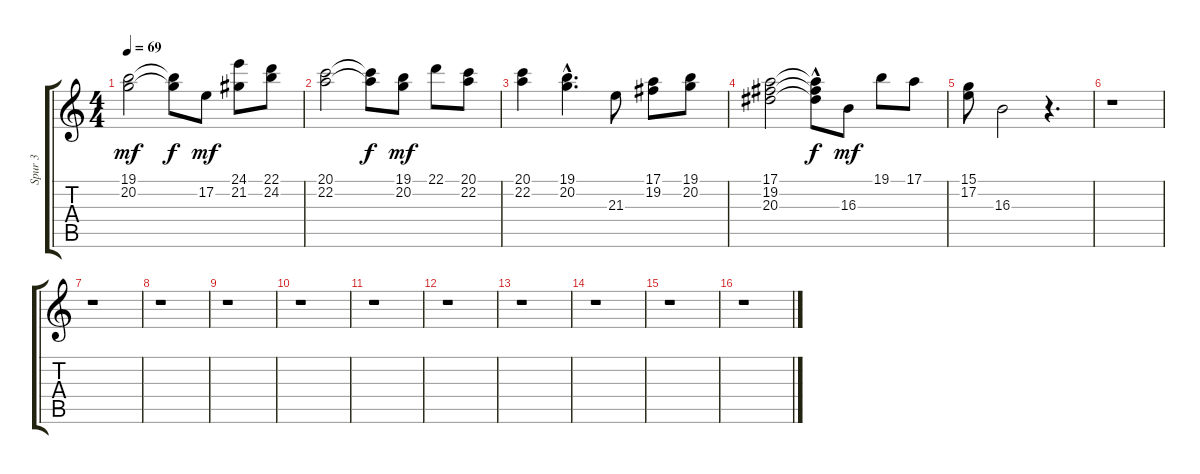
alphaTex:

\track ("Spur 3" "Spur 3") {instrument tremolostrings}
\staff {score tabs}
\tuning (E4 B3 G3 D3 A2 E2) {hide}
\ts (4 4)
\tempo 69
\clef g2
\ks c
(19.1 20.2).2{dy mf} (19.1{t} 20.2{t}).8{dy f} 17.2.8{dy mf} (24.1 21.2).8 (22.1 24.2).8 |
(20.1 22.2).2 (20.1{t} 22.2{t}).8{dy f} (19.1 20.2).8{dy mf} 22.1.8 (20.1 22.2).8 |
(20.1 22.2).4 (19.1{hac} 20.2).4{d} 21.3.8 (17.1 19.2).8 (19.1 20.2).8 |
(17.1 19.2 20.3).2 (17.1{hac t} 19.2{hac t} 20.3{hac t}).8{dy f} 16.3.8{dy mf} 19.1.8 17.1.8 |
(15.1 17.2).8 16.3.2 r.4{d} |
r.1 |
r.1 |
r.1 |
r.1 |
r.1 |
r.1 |
r.1 |
r.1 |
r.1 |
r.1 |
r.1
